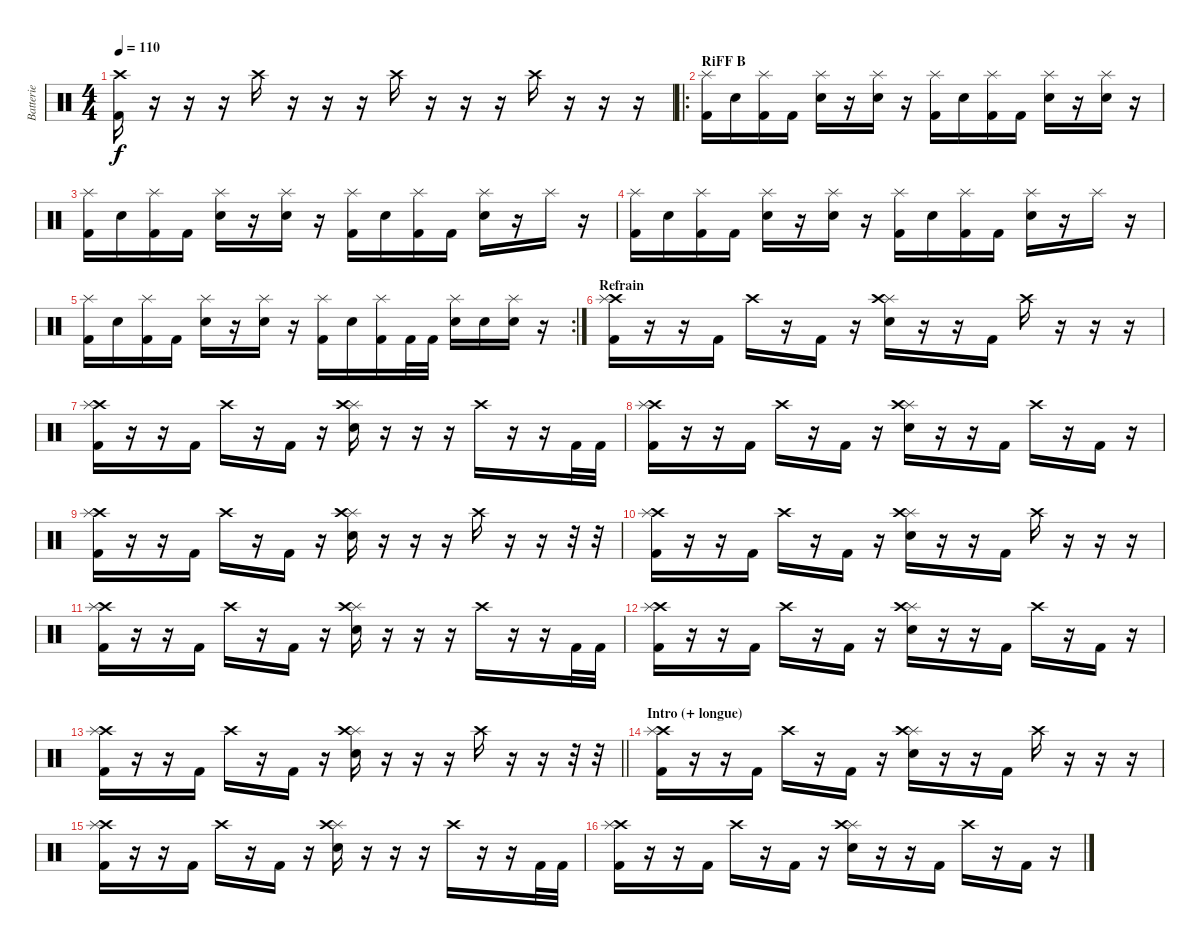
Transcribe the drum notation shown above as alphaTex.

\track ("Batterie" "Batterie") {instrument percussion}
\staff {score}
\articulation defaults
\ts (4 4)
\tempo 110
\clef neutral
\ks c
("Crash high (hit)" "Kick (hit) 2").16{dy f} r.16 r.16 r.16 "Crash high (hit)".16 r.16 r.16 r.16 "Crash high (hit)".16 r.16 r.16 r.16 "Crash high (hit)".16 r.16 r.16 r.16 |
\ro
\section ("" "RiFF B")
("Splash (hit)" "Kick (hit) 2").16 "Electric Snare (hit)".16 ("Splash (hit)" "Kick (hit) 2").16 "Kick (hit) 2".16 ("Splash (hit)" "Electric Snare (hit)").16 r.16 ("Splash (hit)" "Electric Snare (hit)").16 r.16 ("Splash (hit)" "Kick (hit) 2").16 "Electric Snare (hit)".16 ("Splash (hit)" "Kick (hit) 2").16 "Kick (hit) 2".16 ("Splash (hit)" "Electric Snare (hit)").16 r.16 ("Splash (hit)" "Electric Snare (hit)").16 r.16 |
("Splash (hit)" "Kick (hit) 2").16 "Electric Snare (hit)".16 ("Splash (hit)" "Kick (hit) 2").16 "Kick (hit) 2".16 ("Splash (hit)" "Electric Snare (hit)").16 r.16 ("Splash (hit)" "Electric Snare (hit)").16 r.16 ("Splash (hit)" "Kick (hit) 2").16 "Electric Snare (hit)".16 ("Splash (hit)" "Kick (hit) 2").16 "Kick (hit) 2".16 ("Splash (hit)" "Electric Snare (hit)").16 r.16 "Splash (hit)".16 r.16 |
("Splash (hit)" "Kick (hit) 2").16 "Electric Snare (hit)".16 ("Splash (hit)" "Kick (hit) 2").16 "Kick (hit) 2".16 ("Splash (hit)" "Electric Snare (hit)").16 r.16 ("Splash (hit)" "Electric Snare (hit)").16 r.16 ("Splash (hit)" "Kick (hit) 2").16 "Electric Snare (hit)".16 ("Splash (hit)" "Kick (hit) 2").16 "Kick (hit) 2".16 ("Splash (hit)" "Electric Snare (hit)").16 r.16 "Splash (hit)".16 r.16 |
\rc 2
("Splash (hit)" "Kick (hit) 2").16 "Electric Snare (hit)".16 ("Splash (hit)" "Kick (hit) 2").16 "Kick (hit) 2".16 ("Splash (hit)" "Electric Snare (hit)").16 r.16 ("Splash (hit)" "Electric Snare (hit)").16 r.16 ("Splash (hit)" "Kick (hit) 2").16 "Electric Snare (hit)".16 ("Splash (hit)" "Kick (hit) 2").16 "Kick (hit) 2".32 "Kick (hit) 2".32 ("Splash (hit)" "Electric Snare (hit)").16 "Electric Snare (hit)".16 ("Splash (hit)" "Electric Snare (hit)").16 r.16 |
\section ("" "Refrain")
("Crash high (hit)" "Splash (hit)" "Kick (hit) 2").16{volume 16} r.16 r.16 "Kick (hit) 2".16 "Crash high (hit)".16 r.16 "Kick (hit) 2".16 r.16 ("Splash (hit)" "Crash high (hit)" "Electric Snare (hit)").16 r.16 r.16 "Kick (hit) 2".16 "Crash high (hit)".16 r.16 r.16 r.16 |
("Crash high (hit)" "Splash (hit)" "Kick (hit) 2").16 r.16 r.16 "Kick (hit) 2".16 "Crash high (hit)".16 r.16 "Kick (hit) 2".16 r.16 ("Splash (hit)" "Crash high (hit)" "Electric Snare (hit)").16 r.16 r.16 r.16 "Crash high (hit)".16 r.16 r.16 "Kick (hit) 2".32 "Kick (hit) 2".32 |
("Crash high (hit)" "Splash (hit)" "Kick (hit) 2").16 r.16 r.16 "Kick (hit) 2".16 "Crash high (hit)".16 r.16 "Kick (hit) 2".16 r.16 ("Splash (hit)" "Crash high (hit)" "Electric Snare (hit)").16 r.16 r.16 "Kick (hit) 2".16 "Crash high (hit)".16 r.16 "Kick (hit) 2".16 r.16 |
("Crash high (hit)" "Splash (hit)" "Kick (hit) 2").16 r.16 r.16 "Kick (hit) 2".16 "Crash high (hit)".16 r.16 "Kick (hit) 2".16 r.16 ("Splash (hit)" "Crash high (hit)" "Electric Snare (hit)").16 r.16 r.16 r.16 "Crash high (hit)".16 r.16 r.16 r.32 r.32 |
("Crash high (hit)" "Splash (hit)" "Kick (hit) 2").16 r.16 r.16 "Kick (hit) 2".16 "Crash high (hit)".16 r.16 "Kick (hit) 2".16 r.16 ("Splash (hit)" "Crash high (hit)" "Electric Snare (hit)").16 r.16 r.16 "Kick (hit) 2".16 "Crash high (hit)".16 r.16 r.16 r.16 |
("Crash high (hit)" "Splash (hit)" "Kick (hit) 2").16 r.16 r.16 "Kick (hit) 2".16 "Crash high (hit)".16 r.16 "Kick (hit) 2".16 r.16 ("Splash (hit)" "Crash high (hit)" "Electric Snare (hit)").16 r.16 r.16 r.16 "Crash high (hit)".16 r.16 r.16 "Kick (hit) 2".32 "Kick (hit) 2".32 |
("Crash high (hit)" "Splash (hit)" "Kick (hit) 2").16 r.16 r.16 "Kick (hit) 2".16 "Crash high (hit)".16 r.16 "Kick (hit) 2".16 r.16 ("Splash (hit)" "Crash high (hit)" "Electric Snare (hit)").16 r.16 r.16 "Kick (hit) 2".16 "Crash high (hit)".16 r.16 "Kick (hit) 2".16 r.16 |
\barLineRight lightlight
("Crash high (hit)" "Splash (hit)" "Kick (hit) 2").16 r.16 r.16 "Kick (hit) 2".16 "Crash high (hit)".16 r.16 "Kick (hit) 2".16 r.16 ("Splash (hit)" "Crash high (hit)" "Electric Snare (hit)").16 r.16 r.16 r.16 "Crash high (hit)".16 r.16 r.16 r.32 r.32 |
\section ("" "Intro (+ longue)")
("Crash high (hit)" "Splash (hit)" "Kick (hit) 2").16{volume 16} r.16 r.16 "Kick (hit) 2".16 "Crash high (hit)".16 r.16 "Kick (hit) 2".16 r.16 ("Splash (hit)" "Crash high (hit)" "Electric Snare (hit)").16 r.16 r.16 "Kick (hit) 2".16 "Crash high (hit)".16 r.16 r.16 r.16 |
("Crash high (hit)" "Splash (hit)" "Kick (hit) 2").16 r.16 r.16 "Kick (hit) 2".16 "Crash high (hit)".16 r.16 "Kick (hit) 2".16 r.16 ("Splash (hit)" "Crash high (hit)" "Electric Snare (hit)").16 r.16 r.16 r.16 "Crash high (hit)".16 r.16 r.16 "Kick (hit) 2".32 "Kick (hit) 2".32 |
("Crash high (hit)" "Splash (hit)" "Kick (hit) 2").16 r.16 r.16 "Kick (hit) 2".16 "Crash high (hit)".16 r.16 "Kick (hit) 2".16 r.16 ("Splash (hit)" "Crash high (hit)" "Electric Snare (hit)").16 r.16 r.16 "Kick (hit) 2".16 "Crash high (hit)".16 r.16 "Kick (hit) 2".16 r.16
